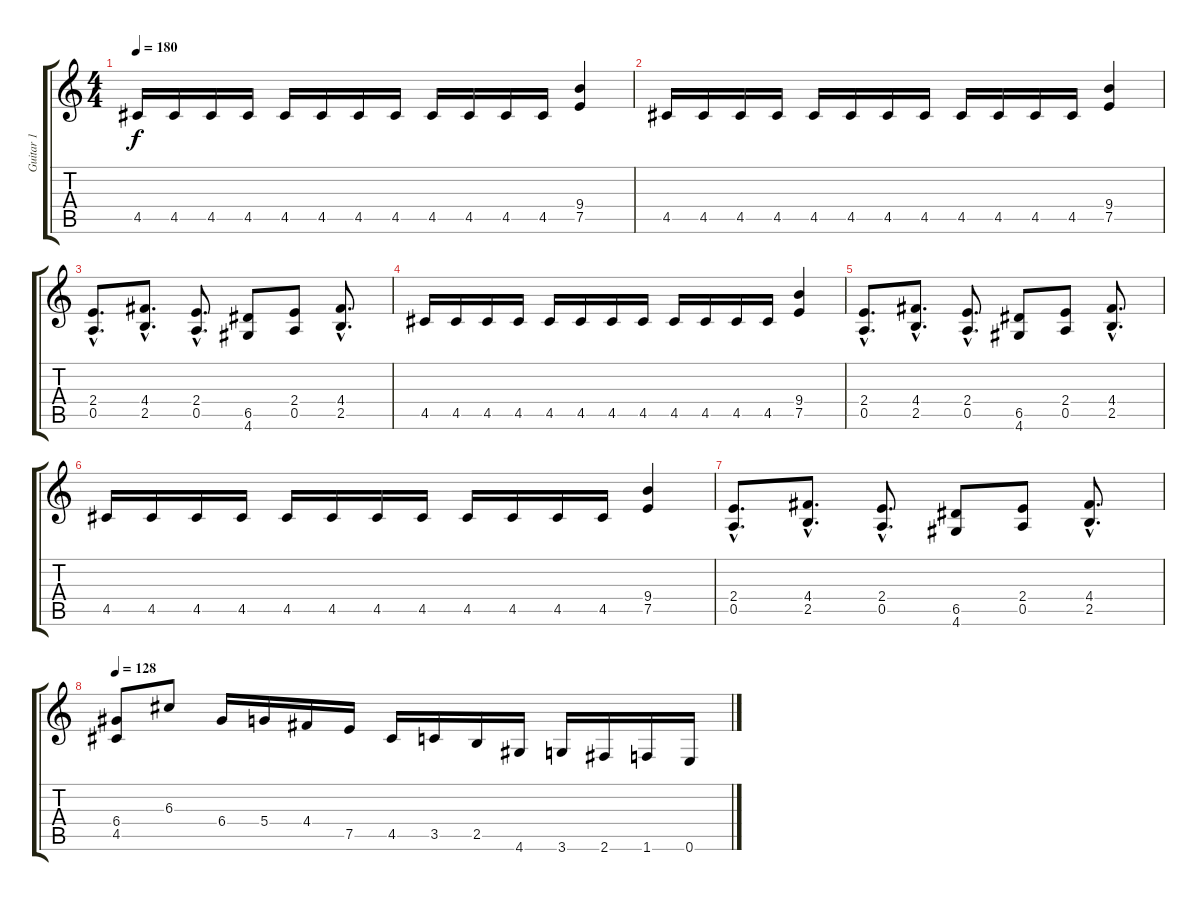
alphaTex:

\track ("Guitar 1" "Guitar 1") {instrument distortionguitar}
\staff {score tabs}
\tuning (E4 B3 G3 D3 A2 E2) {hide}
\ts (4 4)
\tempo 180
\clef g2
\ks c
4.5.16{dy f} 4.5.16 4.5.16 4.5.16 4.5.16 4.5.16 4.5.16 4.5.16 4.5.16 4.5.16 4.5.16 4.5.16 (9.4 7.5).4 |
4.5.16 4.5.16 4.5.16 4.5.16 4.5.16 4.5.16 4.5.16 4.5.16 4.5.16 4.5.16 4.5.16 4.5.16 (9.4 7.5).4 |
(2.4{hac} 0.5{hac}).8{d} (4.4{hac} 2.5{hac}).8{d} (2.4{hac} 0.5{hac}).8{d} (6.5 4.6).8 (2.4 0.5).8 (4.4{hac} 2.5{hac}).8{d} |
4.5.16 4.5.16 4.5.16 4.5.16 4.5.16 4.5.16 4.5.16 4.5.16 4.5.16 4.5.16 4.5.16 4.5.16 (9.4 7.5).4 |
(2.4{hac} 0.5{hac}).8{d} (4.4{hac} 2.5{hac}).8{d} (2.4{hac} 0.5{hac}).8{d} (6.5 4.6).8 (2.4 0.5).8 (4.4{hac} 2.5{hac}).8{d} |
4.5.16 4.5.16 4.5.16 4.5.16 4.5.16 4.5.16 4.5.16 4.5.16 4.5.16 4.5.16 4.5.16 4.5.16 (9.4 7.5).4 |
(2.4{hac} 0.5{hac}).8{d} (4.4{hac} 2.5{hac}).8{d} (2.4{hac} 0.5{hac}).8{d} (6.5 4.6).8 (2.4 0.5).8 (4.4{hac} 2.5{hac}).8{d} |
\tempo 128
(6.4 4.5).8 6.3.8 6.4.16 5.4.16 4.4.16 7.5.16 4.5.16 3.5.16 2.5.16 4.6.16 3.6.16 2.6.16 1.6.16 0.6.16
